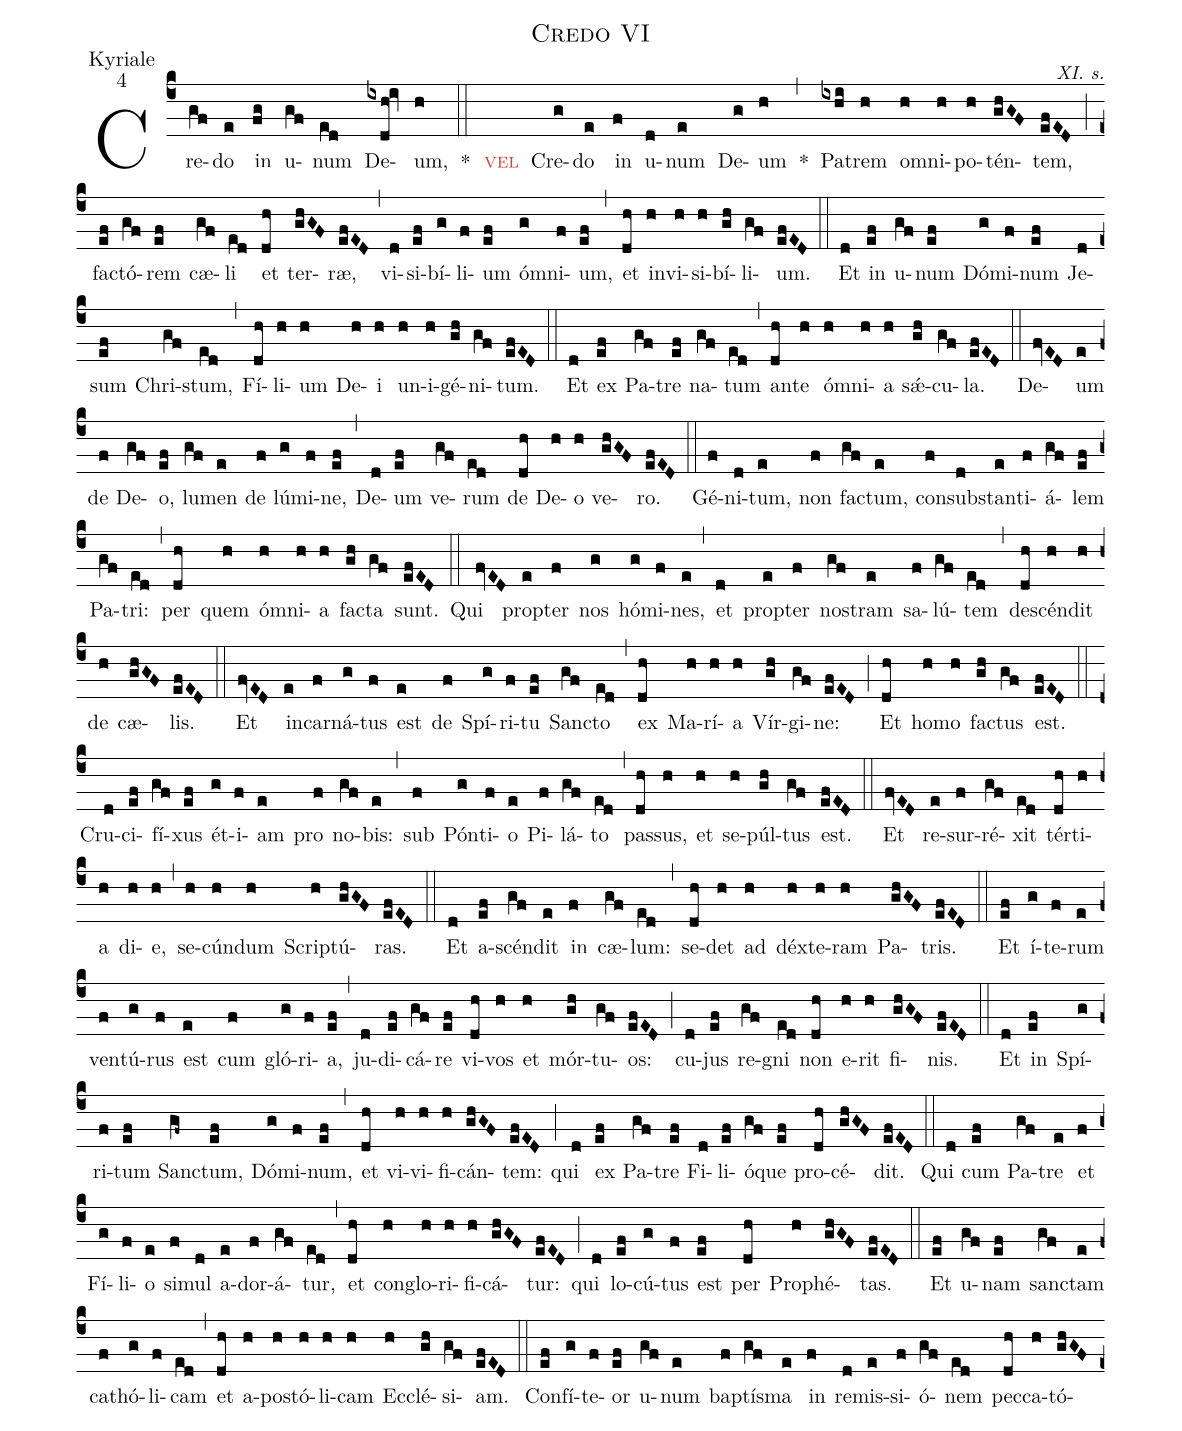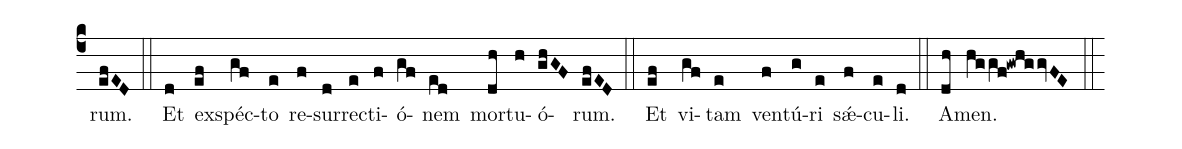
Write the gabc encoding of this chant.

name:Credo VI;
office-part:Kyriale;
mode:4;
commentary:XI. s.;
%%
(c4) Cre(gf)do(e) in(fg) u(gf)num(ed) De(ixdh!iv)um,(h) *(::) <c><sc>vel</sc></c>() Cre(g)do(e) in(f) u(d)num(e) De(g)um(h) *(,) Pa(ixhi)trem(h) om(h)ni(h)po(h)tén(ghGF)tem,(efED) (;) fac(ef)tó(gf)rem(ef) cæ(gf)li(ed) et(dh) ter(ghGF)ræ,(efED) (,) vi(d)si(ef)bí(g)li(f)um(ef) óm(g)ni(f)um,(ef) (,) et(dh) in(h)vi(h)si(h)bí(gh)li(gf)um.(efED) (::)

Et(d) in(ef) u(gf)num(ef) Dó(g)mi(f)num(ef) Je(d)sum(ef) Chri(gf)stum,(ed) (,) Fí(dh)li(h)um(h) De(h)i(h) un(h)i(h)gé(gh)ni(gf)tum.(efED) (::) Et(d) ex(ef) Pa(gf)tre(ef) na(gf)tum(ed) (,) an(dh)te(h) óm(h)ni(h)a(h) sǽ(gh)cu(gf)la.(efED) (::) De(fvED)um(e) de(f) De(gf)o,(ef) lu(gf)men(e) de(f) lú(g)mi(f)ne,(ef) (,) De(d)um(ef) ve(gf)rum(ed) de(dh) De(h)o(h) ve(ghGF)ro.(efED) (::) Gé(f)ni(d)tum,(e) non(f) fac(gf)tum,(e) con(f)sub(d)stan(e)ti(f)á(gf)lem(ef) Pa(gf)tri:(ed) (,) per(dh) quem(h) ó(h)mni(h)a(h) fac(gh)ta(gf) sunt.(efED) (::) Qui(fvED) pro(e)pter(f) nos(g) hó(g)mi(f)nes,(e) (,) et(d) prop(e)ter(f) nos(gf)tram(e) sa(f)lú(gf)tem(ed) (,) de(dh)scén(h)dit(h) de(h) cæ(ghGF)lis.(efED) (::) Et(fvED) in(e)car(f)ná(g)tus(f) est(e) de(f) Spí(g)ri(f)tu(ef) Sanc(gf)to(ed) (,) ex(dh) Ma(h)rí(h)a(h) Vír(gh)gi(gf)ne:(efED) (;) Et(dh) ho(h)mo(h) fac(gh)tus(gf) est.(efED) (::) Cru(d)ci(ef)fí(gf)xus(ef) ét(g)i(f)am(e) pro(f) no(gf)bis:(e) (,) sub(f) Pón(g)ti(f)o(e) Pi(f)lá(gf)to(ed) (,) pas(dh)sus,(h) et(h) se(h)púl(gh)tus(gf) est.(efED) (::) Et(fvED) re(e)sur(f)ré(gf)xit(ed) tér(dh)ti(h)a(h) di(h)e,(h) (,) se(h)cún(h)dum(h) Scrip(h)tú(ghGF)ras.(efED) (::) Et(d) a(ef)scén(gf)dit(e) in(f) cæ(gf)lum:(ed) (,) se(dh)det(h) ad(h) déx(h)te(h)ram(h) Pa(ghGF)tris.(efED) (::) Et(ef) í(g)te(f)rum(e) ven(f)tú(g)rus(f) est(e) cum(f) gló(g)ri(f)a,(ef) (,) ju(d)di(ef)cá(gf)re(ef) vi(dh)vos(h) et(h) mór(gh)tu(gf)os:(efED) (;) cu(d)jus(ef) re(gf)gni(ed) non(dh) e(h)rit(h) fi(ghGF)nis.(efED) (::)

Et(d) in(ef) Spí(g)ri(f)tum(ef) Sanc(gf~)tum,(ef) Dó(g)mi(f)num,(ef) (,) et(dh) vi(h)vi(h)fi(h)cán(ghGF)tem:(efED) (;) qui(d) ex(ef) Pa(gf)tre(ef) Fi(d)li(ef)ó(gf)que(ef) pro(dh)cé(ghGF)dit.(efED) (::) Qui(d) cum(ef) Pa(gf)tre(e) et(f) Fí(g)li(f)o(e) si(f)mul(d) a(e)dor(f)á(gf)tur,(ed) (,) et(dh) con(h)glo(h)ri(h)fi(h)cá(ghGF)tur:(efED) (;) qui(d) lo(ef)cú(g)tus(f) est(ef) per(dh) Pro(h)phé(ghGF)tas.(efED) (::)

Et(ef) u(gf)nam(ef) sanc(gf)tam(e) ca(f)thó(g)li(f)cam(ed) (,) et(dh) a(h)pos(h)tó(h)li(h)cam(h) Ec(h)clé(gh)si(gf)am.(efED) (::)

Con(ef)fí(g)te(f)or(ef) u(gf)num(e) bap(f)tís(gf)ma(e) in(f) re(d)mis(e)si(f)ó(gf)nem(ed) pec(dh)ca(h)tó(ghGF)rum.(efED) (::) Et(d) ex(ef)spéc(gf)to(e) re(f)sur(d)rec(e)ti(f)ó(gf)nem(ed) mor(dh)tu(h)ó(ghGF)rum.(efED) (::) Et(ef) vi(gf)tam(e) ven(f)tú(g)ri(e) sǽ(f)cu(e)li.(d) (::) A(dh)men.(hggf!gwhggvFE) (::)
